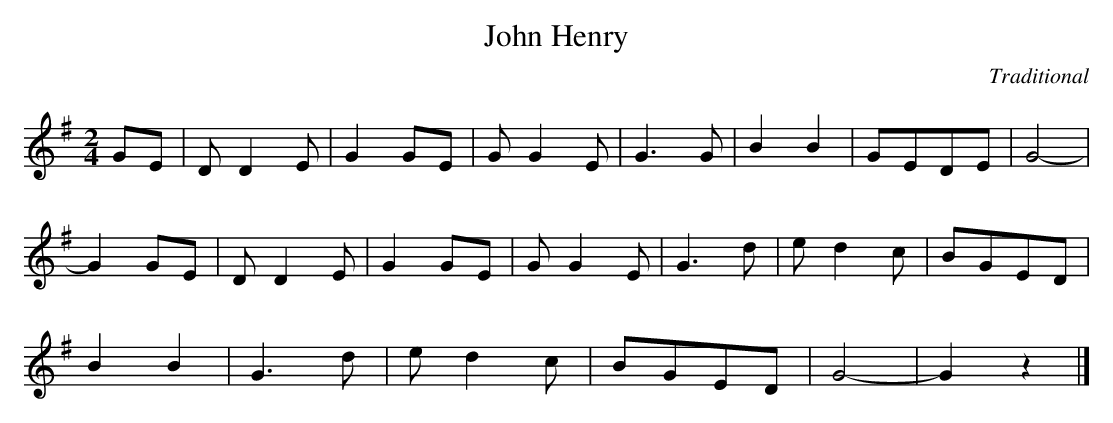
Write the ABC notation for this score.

X:1
T:John Henry
M:2/4
L:1/8
C:Traditional
K:G
GE | D D2 E | G2 GE | G G2 E | G3 G | B2 B2 | GEDE | G4- |
G2 GE | D D2 E | G2 GE | G G2 E | G3 d | e d2 c | BGED |
B2 B2 | G3 d | e d2 c | BGED | G4- | G2 z2 |]
